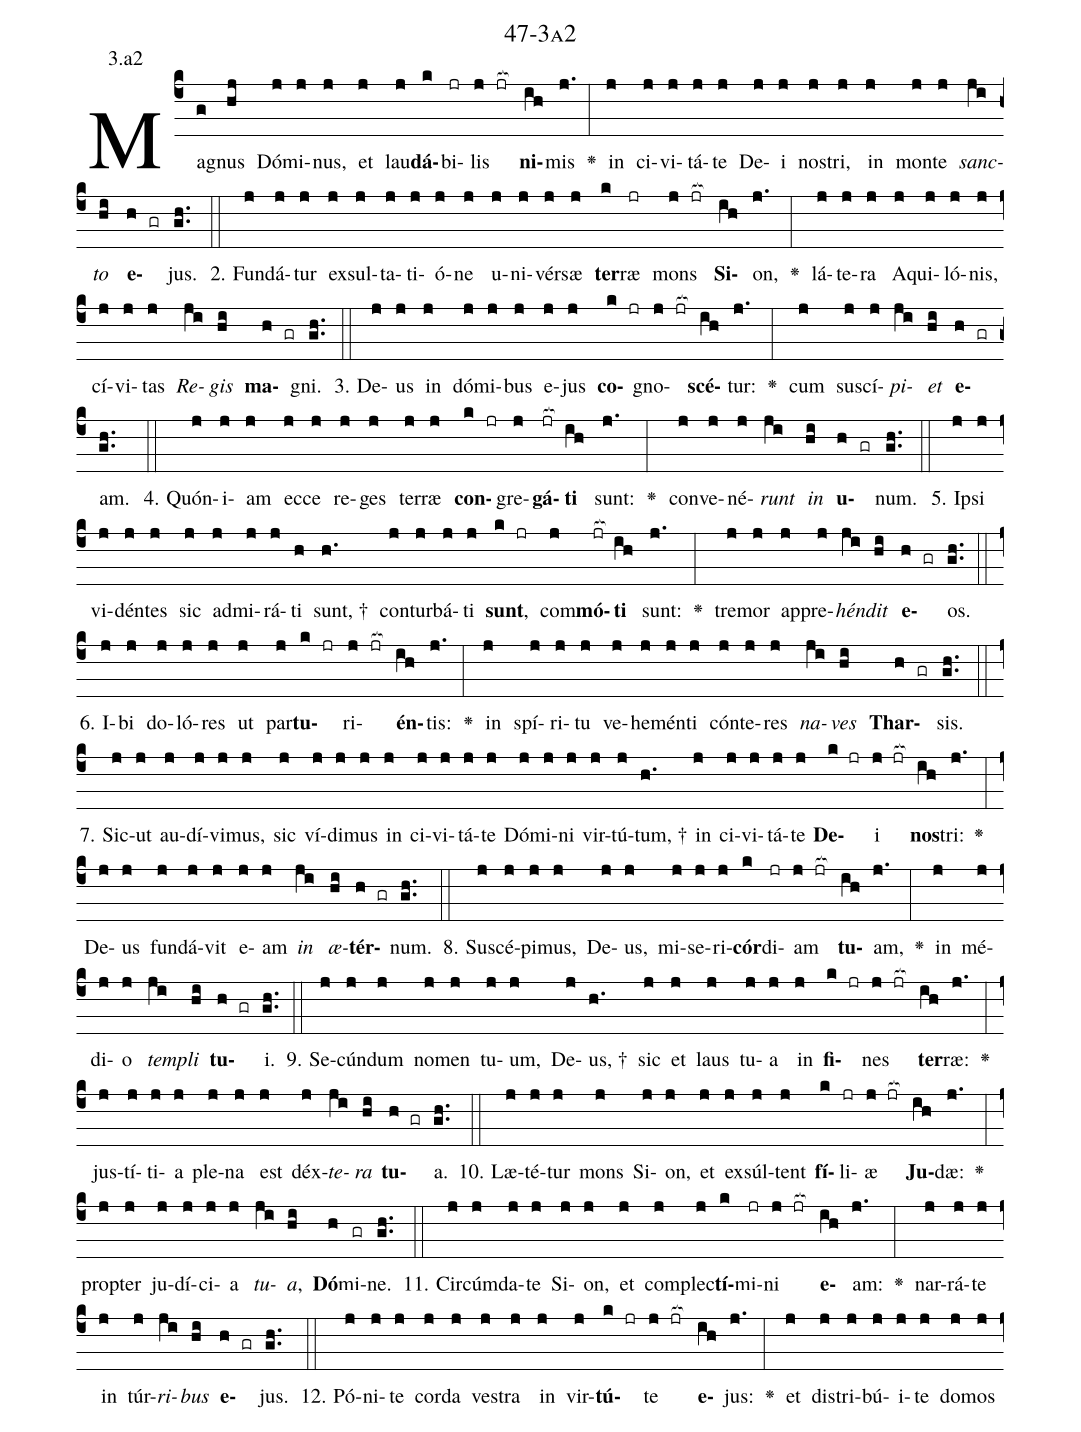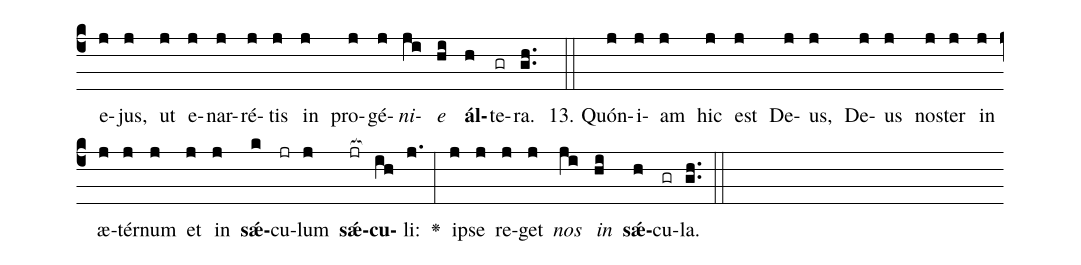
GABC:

name: 47-3a2;
annotation: 3.a2;
%%
(c4)Ma(g)gnus(hj) Dó(j)mi(j)nus,(j) et(j) lau(j)<b>dá</b>(k)bi(jr)lis(j jr[ocb:1{]) <b>ni</b>(ih[ocb:0}])mis(j.) <v>\greheightstar</v>(:) in(j) ci(j)vi(j)tá(j)te(j) De(j)i(j) nos(j)tri,(j) in(j) mon(j)te(j) <i>sanc</i>(ji)<i>to</i>(hi) <b>e</b>(h gr)jus.(gh..) (::)
2. Fun(j)dá(j)tur(j) ex(j)sul(j)ta(j)ti(j)ó(j)ne(j) u(j)ni(j)vér(j)sæ(j) <b>ter</b>(k)ræ(jr) mons(j jr[ocb:1{]) <b>Si</b>(ih[ocb:0}])on,(j.) <v>\greheightstar</v>(:) lá(j)te(j)ra(j) A(j)qui(j)ló(j)nis,(j) cí(j)vi(j)tas(j) <i>Re</i>(ji)<i>gis</i>(hi) <b>ma</b>(h gr)gni.(gh..) (::)
3. De(j)us(j) in(j) dó(j)mi(j)bus(j) e(j)jus(j) <b>co</b>(k jr)gno(j jr[ocb:1{])<b>scé</b>(ih[ocb:0}])tur:(j.) <v>\greheightstar</v>(:) cum(j) su(j)scí(j)<i>pi</i>(ji)<i>et</i>(hi) <b>e</b>(h gr)am.(gh..) (::)
4. Quón(j)i(j)am(j) ec(j)ce(j) re(j)ges(j) ter(j)ræ(j) <b>con</b>(k jr)gre(j)<b>gá</b>(jr[ocb:1{])<b>ti</b>(ih[ocb:0}]) sunt:(j.) <v>\greheightstar</v>(:) con(j)ve(j)né(j)<i>runt</i>(ji) <i>in</i>(hi) <b>u</b>(h gr)num.(gh..) (::)
5. Ip(j)si(j) vi(j)dén(j)tes(j) sic(j) ad(j)mi(j)rá(j)ti(h) sunt, †(h.) con(j)tur(j)bá(j)ti(j) <b>sunt</b>,(k jr) com(j)<b>mó</b>(jr[ocb:1{])<b>ti</b>(ih[ocb:0}]) sunt:(j.) <v>\greheightstar</v>(:) tre(j)mor(j) ap(j)pre(j)<i>hén</i>(ji)<i>dit</i>(hi) <b>e</b>(h gr)os.(gh..) (::)
6. I(j)bi(j) do(j)ló(j)res(j) ut(j) par(j)<b>tu</b>(k jr)ri(j jr[ocb:1{])<b>én</b>(ih[ocb:0}])tis:(j.) <v>\greheightstar</v>(:) in(j) spí(j)ri(j)tu(j) ve(j)he(j)mén(j)ti(j) cón(j)te(j)res(j) <i>na</i>(ji)<i>ves</i>(hi) <b>Thar</b>(h gr)sis.(gh..) (::)
7. Sic(j)ut(j) au(j)dí(j)vi(j)mus,(j) sic(j) ví(j)di(j)mus(j) in(j) ci(j)vi(j)tá(j)te(j) Dó(j)mi(j)ni(j) vir(j)tú(j)tum, †(h.) in(j) ci(j)vi(j)tá(j)te(j) <b>De</b>(k jr)i(j jr[ocb:1{]) <b>nos</b>(ih[ocb:0}])tri:(j.) <v>\greheightstar</v>(:) De(j)us(j) fun(j)dá(j)vit(j) e(j)am(j) <i>in</i>(ji) <i>æ</i>(hi)<b>tér</b>(h gr)num.(gh..) (::)
8. Su(j)scé(j)pi(j)mus,(j) De(j)us,(j) mi(j)se(j)ri(j)<b>cór</b>(k)di(jr)am(j jr[ocb:1{]) <b>tu</b>(ih[ocb:0}])am,(j.) <v>\greheightstar</v>(:) in(j) mé(j)di(j)o(j) <i>tem</i>(ji)<i>pli</i>(hi) <b>tu</b>(h gr)i.(gh..) (::)
9. Se(j)cún(j)dum(j) no(j)men(j) tu(j)um,(j) De(j)us, †(h.) sic(j) et(j) laus(j) tu(j)a(j) in(j) <b>fi</b>(k jr)nes(j jr[ocb:1{]) <b>ter</b>(ih[ocb:0}])ræ:(j.) <v>\greheightstar</v>(:) jus(j)tí(j)ti(j)a(j) ple(j)na(j) est(j) déx(j)<i>te</i>(ji)<i>ra</i>(hi) <b>tu</b>(h gr)a.(gh..) (::)
10. Læ(j)té(j)tur(j) mons(j) Si(j)on,(j) et(j) ex(j)súl(j)tent(j) <b>fí</b>(k)li(jr)æ(j jr[ocb:1{]) <b>Ju</b>(ih[ocb:0}])dæ:(j.) <v>\greheightstar</v>(:) prop(j)ter(j) ju(j)dí(j)ci(j)a(j) <i>tu</i>(ji)<i>a</i>,(hi) <b>Dó</b>(h)mi(gr)ne.(gh..) (::)
11. Cir(j)cúm(j)da(j)te(j) Si(j)on,(j) et(j) com(j)plec(j)<b>tí</b>(k)mi(jr)ni(j jr[ocb:1{]) <b>e</b>(ih[ocb:0}])am:(j.) <v>\greheightstar</v>(:) nar(j)rá(j)te(j) in(j) túr(j)<i>ri</i>(ji)<i>bus</i>(hi) <b>e</b>(h gr)jus.(gh..) (::)
12. Pó(j)ni(j)te(j) cor(j)da(j) ves(j)tra(j) in(j) vir(j)<b>tú</b>(k jr)te(j jr[ocb:1{]) <b>e</b>(ih[ocb:0}])jus:(j.) <v>\greheightstar</v>(:) et(j) dis(j)tri(j)bú(j)i(j)te(j) do(j)mos(j) e(j)jus,(j) ut(j) e(j)nar(j)ré(j)tis(j) in(j) pro(j)gé(j)<i>ni</i>(ji)<i>e</i>(hi) <b>ál</b>(h)te(gr)ra.(gh..) (::)
13. Quón(j)i(j)am(j) hic(j) est(j) De(j)us,(j) De(j)us(j) nos(j)ter(j) in(j) æ(j)tér(j)num(j) et(j) in(j) <b>sǽ</b>(k)cu(jr)lum(j) <b>sǽ</b>(jr[ocb:1{])<b>cu</b>(ih[ocb:0}])li:(j.) <v>\greheightstar</v>(:) ip(j)se(j) re(j)get(j) <i>nos</i>(ji) <i>in</i>(hi) <b>sǽ</b>(h)cu(gr)la.(gh..) (::)
